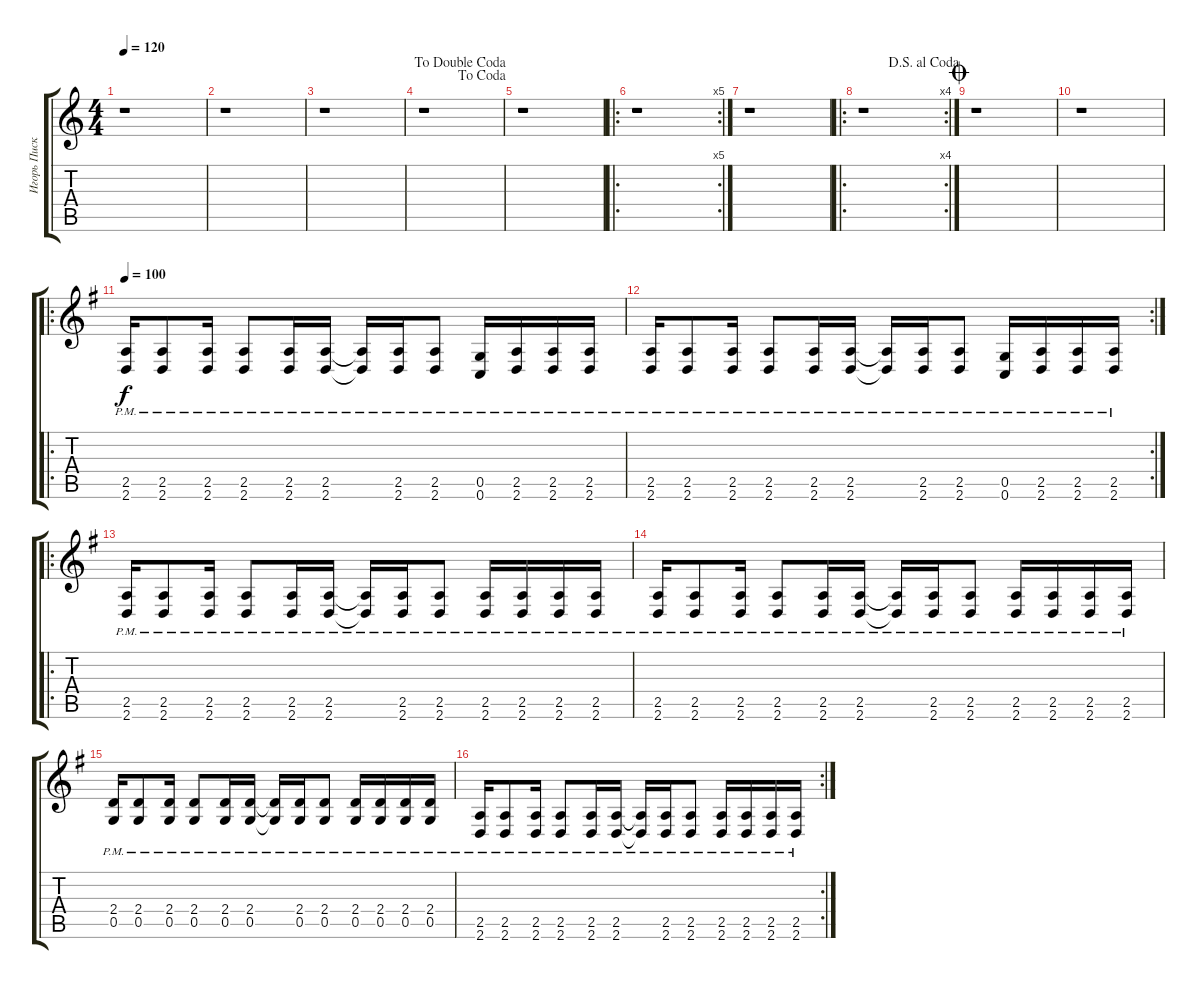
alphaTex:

\track ("Игорь Пискарёв" "Игорь Писк") {instrument distortionguitar}
\staff {score tabs}
\tuning (D4 A3 F3 C3 G2 C2) {hide}
\ts (4 4)
\tempo 120
\clef g2
\ks c
r.1{dy f} |
r.1 |
r.1 |
\jump dacoda
\jump dadoublecoda
r.1 |
r.1 |
\ro
\rc 5
r.1 |
r.1 |
\ro
\rc 4
\jump dalsegnoalcoda
r.1 |
\jump coda
r.1 |
r.1 |
\ro
\tempo 100
\ks g
(2.5{pm} 2.6{pm}).16 (2.5{pm} 2.6{pm}).8 (2.5{pm} 2.6{pm}).16 (2.5{pm} 2.6{pm}).8 (2.5{pm} 2.6{pm}).16 (2.5{pm} 2.6{pm}).16 (2.5{pm t} 2.6{pm t}).16 (2.5{pm} 2.6{pm}).16 (2.5{pm} 2.6{pm}).8 (0.5{pm} 0.6{pm}).16 (2.5{pm} 2.6{pm}).16 (2.5{pm} 2.6{pm}).16 (2.5{pm} 2.6{pm}).16 |
\rc 2
(2.5{pm} 2.6{pm}).16 (2.5{pm} 2.6{pm}).8 (2.5{pm} 2.6{pm}).16 (2.5{pm} 2.6{pm}).8 (2.5{pm} 2.6{pm}).16 (2.5{pm} 2.6{pm}).16 (2.5{pm t} 2.6{pm t}).16 (2.5{pm} 2.6{pm}).16 (2.5{pm} 2.6{pm}).8 (0.5{pm} 0.6{pm}).16 (2.5{pm} 2.6{pm}).16 (2.5{pm} 2.6{pm}).16 (2.5{pm} 2.6{pm}).16 |
\ro
(2.5{pm} 2.6{pm}).16 (2.5{pm} 2.6{pm}).8 (2.5{pm} 2.6{pm}).16 (2.5{pm} 2.6{pm}).8 (2.5{pm} 2.6{pm}).16 (2.5{pm} 2.6{pm}).16 (2.5{pm t} 2.6{pm t}).16 (2.5{pm} 2.6{pm}).16 (2.5{pm} 2.6{pm}).8 (2.5{pm} 2.6{pm}).16 (2.5{pm} 2.6{pm}).16 (2.5{pm} 2.6{pm}).16 (2.5{pm} 2.6{pm}).16 |
(2.5{pm} 2.6{pm}).16 (2.5{pm} 2.6{pm}).8 (2.5{pm} 2.6{pm}).16 (2.5{pm} 2.6{pm}).8 (2.5{pm} 2.6{pm}).16 (2.5{pm} 2.6{pm}).16 (2.5{pm t} 2.6{pm t}).16 (2.5{pm} 2.6{pm}).16 (2.5{pm} 2.6{pm}).8 (2.5{pm} 2.6{pm}).16 (2.5{pm} 2.6{pm}).16 (2.5{pm} 2.6{pm}).16 (2.5{pm} 2.6{pm}).16 |
(2.4{pm} 0.5{pm}).16 (2.4{pm} 0.5{pm}).8 (2.4{pm} 0.5{pm}).16 (2.4{pm} 0.5{pm}).8 (2.4{pm} 0.5{pm}).16 (2.4{pm} 0.5{pm}).16 (2.4{pm t} 0.5{pm t}).16 (2.4{pm} 0.5{pm}).16 (2.4{pm} 0.5{pm}).8 (2.4{pm} 0.5{pm}).16 (2.4{pm} 0.5{pm}).16 (2.4{pm} 0.5{pm}).16 (2.4{pm} 0.5{pm}).16 |
\rc 2
(2.5{pm} 2.6{pm}).16 (2.5{pm} 2.6{pm}).8 (2.5{pm} 2.6{pm}).16 (2.5{pm} 2.6{pm}).8 (2.5{pm} 2.6{pm}).16 (2.5{pm} 2.6{pm}).16 (2.5{pm t} 2.6{pm t}).16 (2.5{pm} 2.6{pm}).16 (2.5{pm} 2.6{pm}).8 (2.5{pm} 2.6{pm}).16 (2.5{pm} 2.6{pm}).16 (2.5{pm} 2.6{pm}).16 (2.5{pm} 2.6{pm}).16
